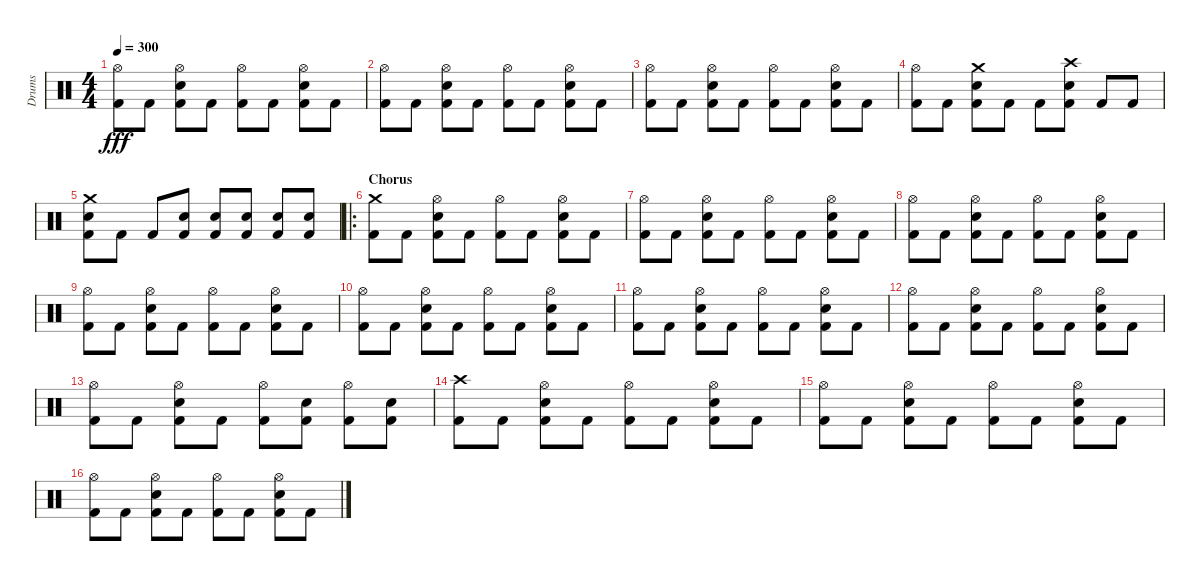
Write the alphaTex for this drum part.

\track ("Drums" "Drums") {instrument percussion}
\staff {score}
\articulation defaults
\ts (4 4)
\tempo 300
\clef neutral
\ks c
("Hi-Hat (open)" "Kick (hit) 2").8{dy fff} "Kick (hit) 2".8 ("Hi-Hat (open)" "Snare (hit) 2" "Kick (hit) 2").8 "Kick (hit) 2".8 ("Hi-Hat (open)" "Kick (hit) 2").8 "Kick (hit) 2".8 ("Hi-Hat (open)" "Snare (hit) 2" "Kick (hit) 2").8 "Kick (hit) 2".8 |
("Hi-Hat (open)" "Kick (hit) 2").8 "Kick (hit) 2".8 ("Hi-Hat (open)" "Snare (hit) 2" "Kick (hit) 2").8 "Kick (hit) 2".8 ("Hi-Hat (open)" "Kick (hit) 2").8 "Kick (hit) 2".8 ("Hi-Hat (open)" "Snare (hit) 2" "Kick (hit) 2").8 "Kick (hit) 2".8 |
("Hi-Hat (open)" "Kick (hit) 2").8 "Kick (hit) 2".8 ("Hi-Hat (open)" "Snare (hit) 2" "Kick (hit) 2").8 "Kick (hit) 2".8 ("Hi-Hat (open)" "Kick (hit) 2").8 "Kick (hit) 2".8 ("Hi-Hat (open)" "Snare (hit) 2" "Kick (hit) 2").8 "Kick (hit) 2".8 |
("Hi-Hat (open)" "Kick (hit) 2").8 "Kick (hit) 2".8 ("Crash medium (hit)" "Snare (hit) 2" "Kick (hit) 2").8 "Kick (hit) 2".8 "Kick (hit) 2".8 ("Crash high (hit)" "Snare (hit) 2" "Kick (hit) 2").8 "Kick (hit) 2".8 "Kick (hit) 2".8 |
("Crash medium (hit)" "Snare (hit) 2" "Kick (hit) 2").8 "Kick (hit) 2".8 "Kick (hit) 2".8 ("Snare (hit) 2" "Kick (hit) 2").8 ("Snare (hit) 2" "Kick (hit) 2").8 ("Snare (hit) 2" "Kick (hit) 2").8 ("Snare (hit) 2" "Kick (hit) 2").8 ("Snare (hit) 2" "Kick (hit) 2").8 |
\ro
\section ("" "Chorus")
("Crash medium (hit)" "Kick (hit) 2").8 "Kick (hit) 2".8 ("Hi-Hat (open)" "Snare (hit) 2" "Kick (hit) 2").8 "Kick (hit) 2".8 ("Hi-Hat (open)" "Kick (hit) 2").8 "Kick (hit) 2".8 ("Hi-Hat (open)" "Snare (hit) 2" "Kick (hit) 2").8 "Kick (hit) 2".8 |
("Hi-Hat (open)" "Kick (hit) 2").8 "Kick (hit) 2".8 ("Hi-Hat (open)" "Snare (hit) 2" "Kick (hit) 2").8 "Kick (hit) 2".8 ("Hi-Hat (open)" "Kick (hit) 2").8 "Kick (hit) 2".8 ("Hi-Hat (open)" "Snare (hit) 2" "Kick (hit) 2").8 "Kick (hit) 2".8 |
("Hi-Hat (open)" "Kick (hit) 2").8 "Kick (hit) 2".8 ("Hi-Hat (open)" "Snare (hit) 2" "Kick (hit) 2").8 "Kick (hit) 2".8 ("Hi-Hat (open)" "Kick (hit) 2").8 "Kick (hit) 2".8 ("Hi-Hat (open)" "Snare (hit) 2" "Kick (hit) 2").8 "Kick (hit) 2".8 |
("Hi-Hat (open)" "Kick (hit) 2").8 "Kick (hit) 2".8 ("Hi-Hat (open)" "Snare (hit) 2" "Kick (hit) 2").8 "Kick (hit) 2".8 ("Hi-Hat (open)" "Kick (hit) 2").8 "Kick (hit) 2".8 ("Hi-Hat (open)" "Snare (hit) 2" "Kick (hit) 2").8 "Kick (hit) 2".8 |
("Hi-Hat (open)" "Kick (hit) 2").8 "Kick (hit) 2".8 ("Hi-Hat (open)" "Snare (hit) 2" "Kick (hit) 2").8 "Kick (hit) 2".8 ("Hi-Hat (open)" "Kick (hit) 2").8 "Kick (hit) 2".8 ("Hi-Hat (open)" "Snare (hit) 2" "Kick (hit) 2").8 "Kick (hit) 2".8 |
("Hi-Hat (open)" "Kick (hit) 2").8 "Kick (hit) 2".8 ("Hi-Hat (open)" "Snare (hit) 2" "Kick (hit) 2").8 "Kick (hit) 2".8 ("Hi-Hat (open)" "Kick (hit) 2").8 "Kick (hit) 2".8 ("Hi-Hat (open)" "Snare (hit) 2" "Kick (hit) 2").8 "Kick (hit) 2".8 |
("Hi-Hat (open)" "Kick (hit) 2").8 "Kick (hit) 2".8 ("Hi-Hat (open)" "Snare (hit) 2" "Kick (hit) 2").8 "Kick (hit) 2".8 ("Hi-Hat (open)" "Kick (hit) 2").8 "Kick (hit) 2".8 ("Hi-Hat (open)" "Snare (hit) 2" "Kick (hit) 2").8 "Kick (hit) 2".8 |
("Hi-Hat (open)" "Kick (hit) 2").8 "Kick (hit) 2".8 ("Hi-Hat (open)" "Snare (hit) 2" "Kick (hit) 2").8 "Kick (hit) 2".8 ("Hi-Hat (open)" "Kick (hit) 2").8 ("Snare (hit) 2" "Kick (hit) 2").8 ("Hi-Hat (open)" "Kick (hit) 2").8 ("Snare (hit) 2" "Kick (hit) 2").8 |
("Crash high (hit)" "Kick (hit) 2").8 "Kick (hit) 2".8 ("Hi-Hat (open)" "Snare (hit) 2" "Kick (hit) 2").8 "Kick (hit) 2".8 ("Hi-Hat (open)" "Kick (hit) 2").8 "Kick (hit) 2".8 ("Hi-Hat (open)" "Snare (hit) 2" "Kick (hit) 2").8 "Kick (hit) 2".8 |
("Hi-Hat (open)" "Kick (hit) 2").8 "Kick (hit) 2".8 ("Hi-Hat (open)" "Snare (hit) 2" "Kick (hit) 2").8 "Kick (hit) 2".8 ("Hi-Hat (open)" "Kick (hit) 2").8 "Kick (hit) 2".8 ("Hi-Hat (open)" "Snare (hit) 2" "Kick (hit) 2").8 "Kick (hit) 2".8 |
("Hi-Hat (open)" "Kick (hit) 2").8 "Kick (hit) 2".8 ("Hi-Hat (open)" "Snare (hit) 2" "Kick (hit) 2").8 "Kick (hit) 2".8 ("Hi-Hat (open)" "Kick (hit) 2").8 "Kick (hit) 2".8 ("Hi-Hat (open)" "Snare (hit) 2" "Kick (hit) 2").8 "Kick (hit) 2".8
